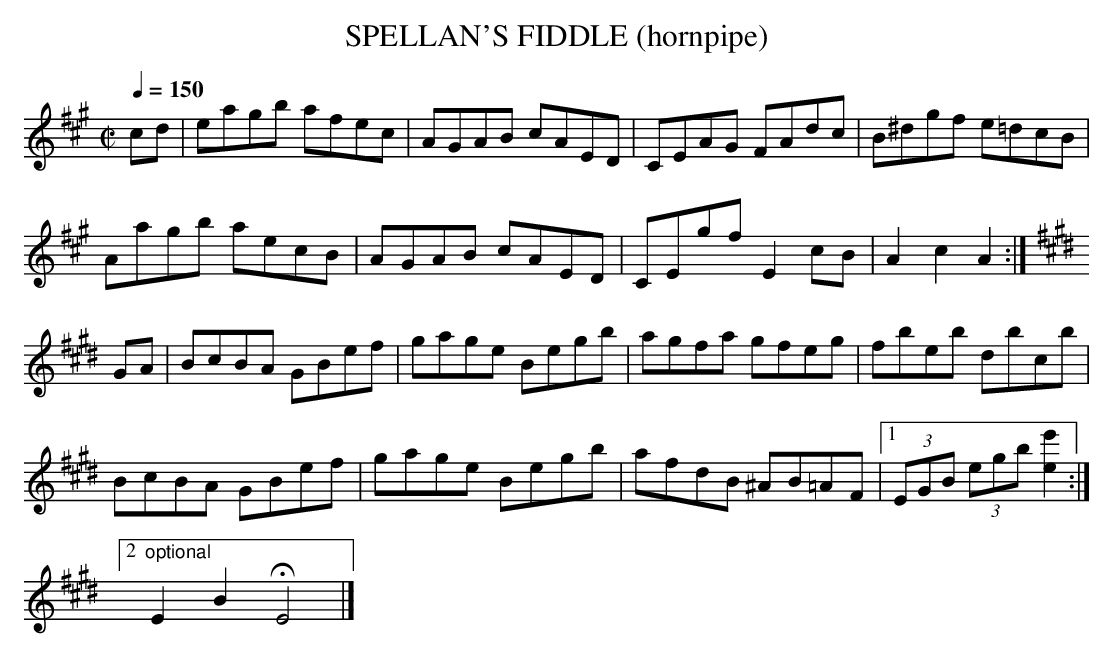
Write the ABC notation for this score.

X:1
T:SPELLAN'S FIDDLE (hornpipe)
Q:1/4=150
M:C|
K:A
cd|eagb afec|AGAB cAED|CEAG FAdc|B^dgf e=dcB|
Aagb aecB| AGAB cAED|CEgf E2cB|A2 c2 A2 :|
K:E
GA|BcBA GBef|gage Begb|agfa gfeg|fbeb dbcb|
BcBA GBef|gage Begb|afdB ^AB=AF|1 (3EGB (3egb [e2e'2] :|
[2 "optional" E2B2 HE4|]
